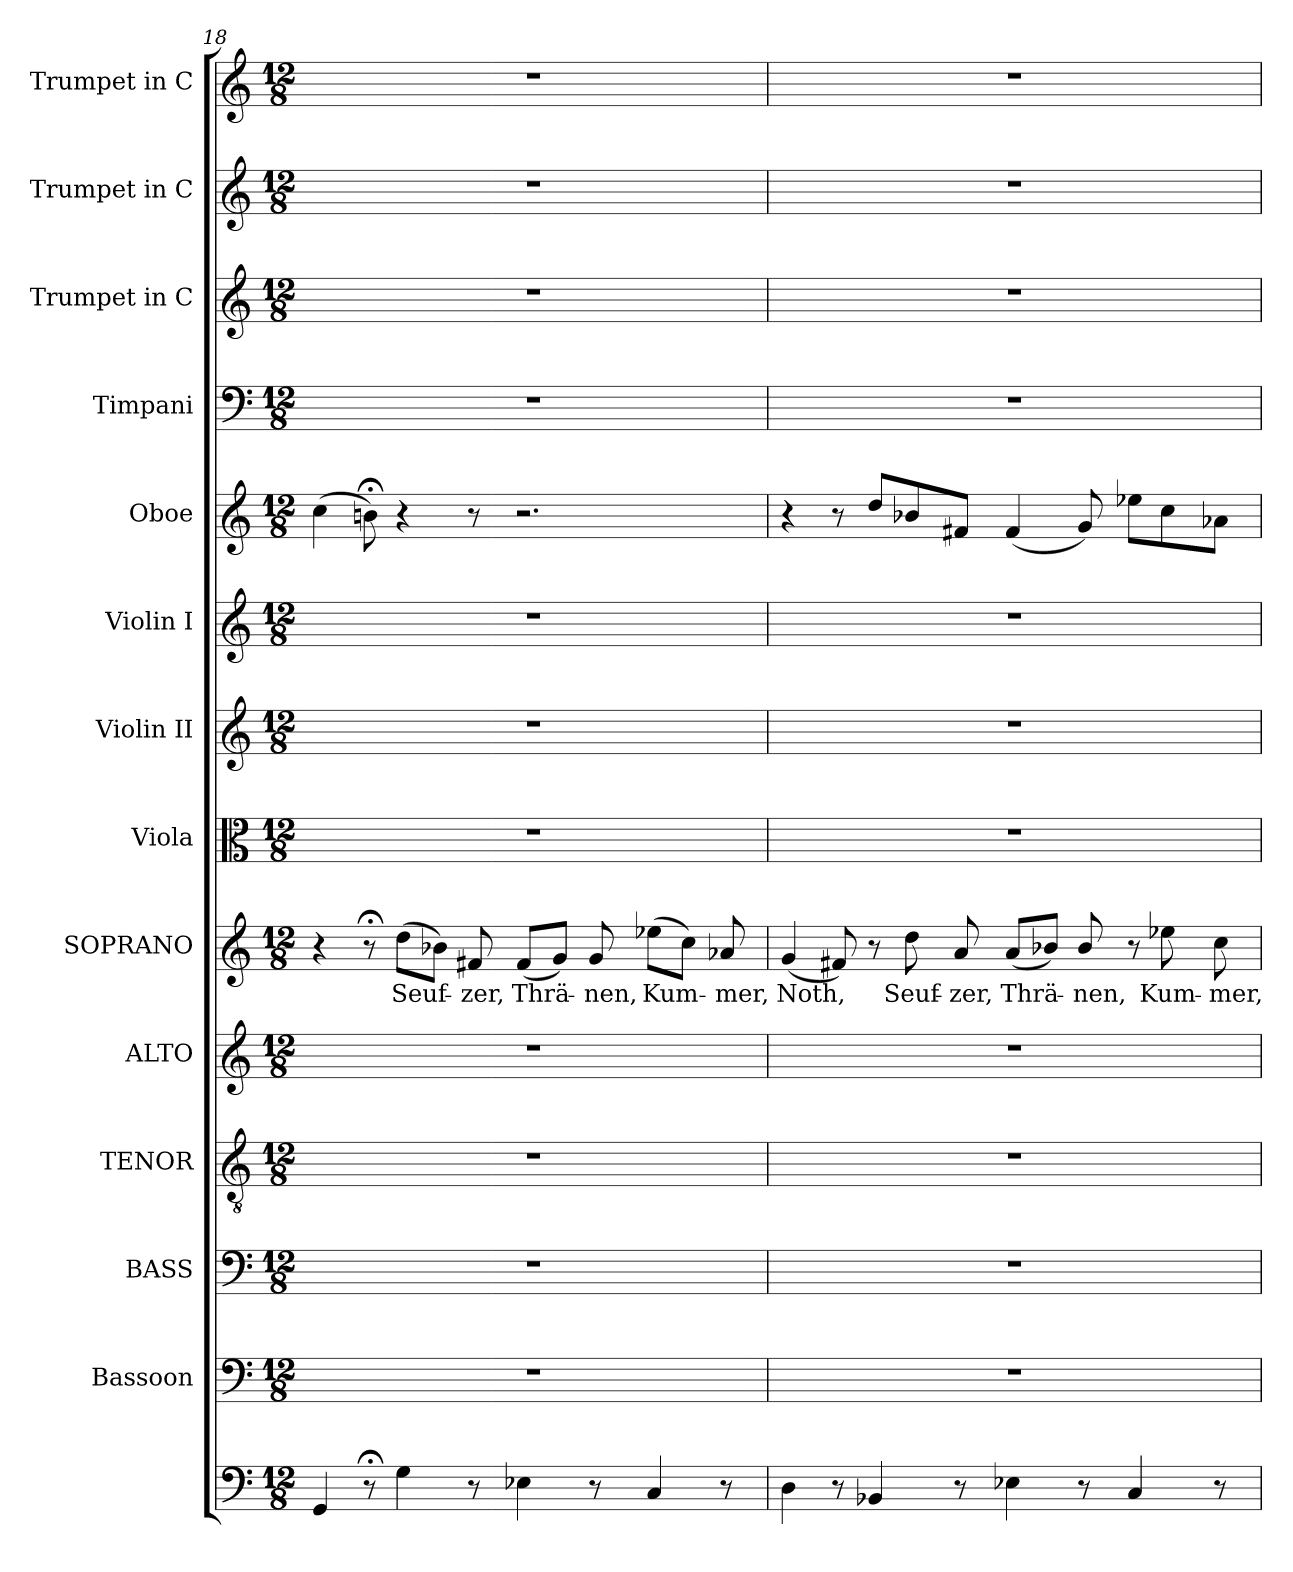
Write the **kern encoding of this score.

**kern	**kern	**kern	**kern	**kern	**kern	**text	**kern	**kern	**kern	**kern	**kern	**kern	**kern	**kern
*part14	*part13	*part12	*part11	*part10	*part9	*part9	*part8	*part7	*part6	*part5	*part4	*part3	*part2	*part1
*staff14	*staff13	*staff12	*staff11	*staff10	*staff9	*staff9	*staff8	*staff7	*staff6	*staff5	*staff4	*staff3	*staff2	*staff1
*	*I"Bassoon	*I"BASS	*I"TENOR	*I"ALTO	*I"SOPRANO	*	*I"Viola	*I"Violin II	*I"Violin I	*I"Oboe	*I"Timpani	*I"Trumpet in C	*I"Trumpet in C	*I"Trumpet in C
*	*	*	*	*I'Alto	*I'Soprano	*	*I'Viola	*I'Violin II	*I'Violin I	*I'Oboe	*I'Timp.	*	*	*
!!LO:LB:g=z
*clefF4	*clefF4	*clefF4	*clefGv2	*clefG2	*clefG2	*	*clefC3	*clefG2	*clefG2	*clefG2	*clefF4	*clefG2	*clefG2	*clefG2
*	*	*	*ITrd7c12	*	*	*	*	*	*	*	*	*	*	*
*k[]	*k[]	*k[]	*k[]	*k[]	*k[]	*	*k[]	*k[]	*k[]	*k[]	*k[]	*k[]	*k[]	*k[]
*C:	*C:	*C:	*C:	*C:	*C:	*	*C:	*C:	*C:	*C:	*C:	*C:	*C:	*C:
*M12/8	*M12/8	*M12/8	*M12/8	*M12/8	*M12/8	*	*M12/8	*M12/8	*M12/8	*M12/8	*M12/8	*M12/8	*M12/8	*M12/8
=18	=18	=18	=18	=18	=18	=18	=18	=18	=18	=18	=18	=18	=18	=18
!	!LO:N:vis=1	!LO:N:vis=1	!LO:N:vis=1	!LO:N:vis=1	!	!	!LO:N:vis=1	!LO:N:vis=1	!LO:N:vis=1	!	!LO:N:vis=1	!LO:N:vis=1	!LO:N:vis=1	!LO:N:vis=1
4GGi/	1.r	1.r	1.r	1.r	4r	.	1.r	1.r	1.r	(4cci\	1.r	1.r	1.r	1.r
8r;	.	.	.	.	8r;	.	.	.	.	8bn;i\)	.	.	.	.
!	!	!	!	!	!	!LO:LY:b:color=#000000	!	!	!	!	!	!	!	!
4Gi\	.	.	.	.	(8ddi\L	Seuf-	.	.	.	4r	.	.	.	.
.	.	.	.	.	8b-Xi\J)	.	.	.	.	.	.	.	.	.
!	!	!	!	!	!	!LO:LY:b:color=#000000	!	!	!	!	!	!	!	!
8r	.	.	.	.	8f#Xi/	-zer,	.	.	.	8r	.	.	.	.
!	!	!	!	!	!	!LO:LY:b:color=#000000	!	!	!	!	!	!	!	!
4E-i\	.	.	.	.	(8f#i/L	Thrä-	.	.	.	2.r	.	.	.	.
.	.	.	.	.	8gi/J)	.	.	.	.	.	.	.	.	.
!	!	!	!	!	!	!LO:LY:b:color=#000000	!	!	!	!	!	!	!	!
8r	.	.	.	.	8gi/	-nen,	.	.	.	.	.	.	.	.
!	!	!	!	!	!	!LO:LY:b:color=#000000	!	!	!	!	!	!	!	!
4Ci/	.	.	.	.	(8ee-i\L	Kum-	.	.	.	.	.	.	.	.
.	.	.	.	.	8cci\J)	.	.	.	.	.	.	.	.	.
!	!	!	!	!	!	!LO:LY:b:color=#000000	!	!	!	!	!	!	!	!
8r	.	.	.	.	8a-Xi/	-mer,	.	.	.	.	.	.	.	.
=19	=19	=19	=19	=19	=19	=19	=19	=19	=19	=19	=19	=19	=19	=19
!	!LO:N:vis=1	!LO:N:vis=1	!LO:N:vis=1	!LO:N:vis=1	!	!	!	!	!	!	!	!	!	!
!	!	!	!	!	!	!LO:LY:b:color=#000000	!LO:N:vis=1	!LO:N:vis=1	!LO:N:vis=1	!	!LO:N:vis=1	!LO:N:vis=1	!LO:N:vis=1	!LO:N:vis=1
4Di\	1.r	1.r	1.r	1.r	(4gi/	Noth,	1.r	1.r	1.r	4r	1.r	1.r	1.r	1.r
8r	.	.	.	.	8f#Xi/)	.	.	.	.	8r	.	.	.	.
4BB-i/	.	.	.	.	8r	.	.	.	.	8ddi/L	.	.	.	.
!	!	!	!	!	!	!LO:LY:b:color=#000000	!	!	!	!	!	!	!	!
.	.	.	.	.	8ddi\	Seuf-	.	.	.	8b-Xi/	.	.	.	.
!	!	!	!	!	!	!LO:LY:b:color=#000000	!	!	!	!	!	!	!	!
8r	.	.	.	.	8ai/	-zer,	.	.	.	8f#Xi/J	.	.	.	.
!	!	!	!	!	!	!LO:LY:b:color=#000000	!	!	!	!	!	!	!	!
4E-i\	.	.	.	.	(8ai/L	Thrä-	.	.	.	(4f#i/	.	.	.	.
.	.	.	.	.	8b-i/J)	.	.	.	.	.	.	.	.	.
!	!	!	!	!	!	!LO:LY:b:color=#000000	!	!	!	!	!	!	!	!
8r	.	.	.	.	8b-i/	-nen,	.	.	.	8gi/)	.	.	.	.
4Ci/	.	.	.	.	8r	.	.	.	.	8ee-i\L	.	.	.	.
!	!	!	!	!	!	!LO:LY:b:color=#000000	!	!	!	!	!	!	!	!
.	.	.	.	.	8ee-i\	Kum-	.	.	.	8cci\	.	.	.	.
!	!	!	!	!	!	!LO:LY:b:color=#000000	!	!	!	!	!	!	!	!
8r	.	.	.	.	8cci\	-mer,	.	.	.	8a-Xi\J	.	.	.	.
=	=	=	=	=	=	=	=	=	=	=	=	=	=	=
*-	*-	*-	*-	*-	*-	*-	*-	*-	*-	*-	*-	*-	*-	*-
